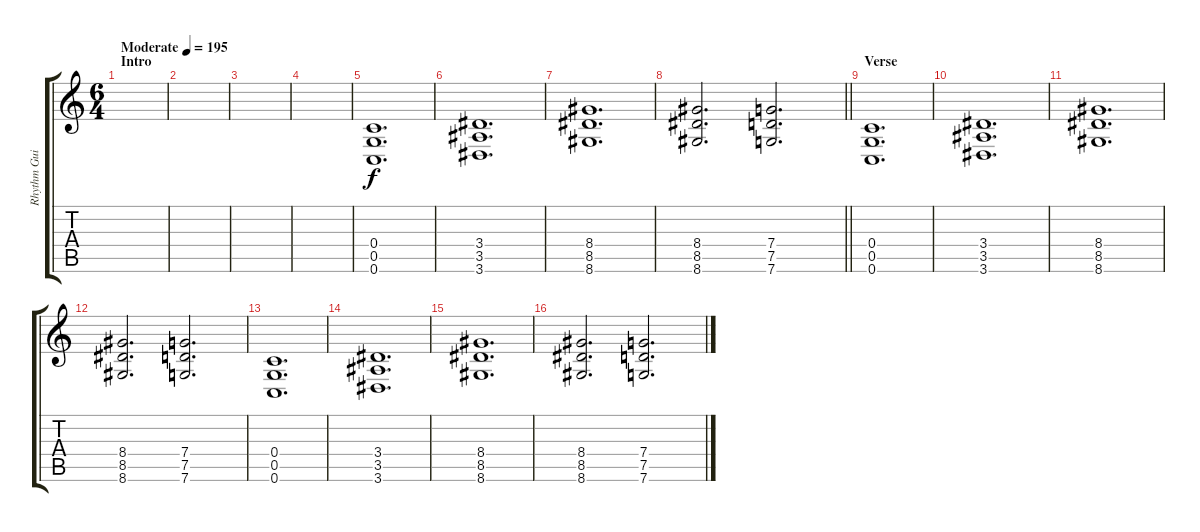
\track ("Rhythm Guitar" "Rhythm Gui") {instrument distortionguitar}
\staff {score tabs}
\tuning (D4 A3 F3 C3 G2 C2) {hide}
\ts (6 4)
\section ("" "Intro")
\tempo (195 "Moderate")
\clef g2
\ks c
|
|
|
|
(0.4 0.5 0.6).1{d} |
(3.4 3.5 3.6).1{d} |
(8.4 8.5 8.6).1{d} |
\barLineRight lightlight
(8.4 8.5 8.6).2{d} (7.4 7.5 7.6).2{d} |
\section ("" "Verse")
(0.4 0.5 0.6).1{d} |
(3.4 3.5 3.6).1{d} |
(8.4 8.5 8.6).1{d} |
(8.4 8.5 8.6).2{d} (7.4 7.5 7.6).2{d} |
(0.4 0.5 0.6).1{d} |
(3.4 3.5 3.6).1{d} |
(8.4 8.5 8.6).1{d} |
(8.4 8.5 8.6).2{d} (7.4 7.5 7.6).2{d}
